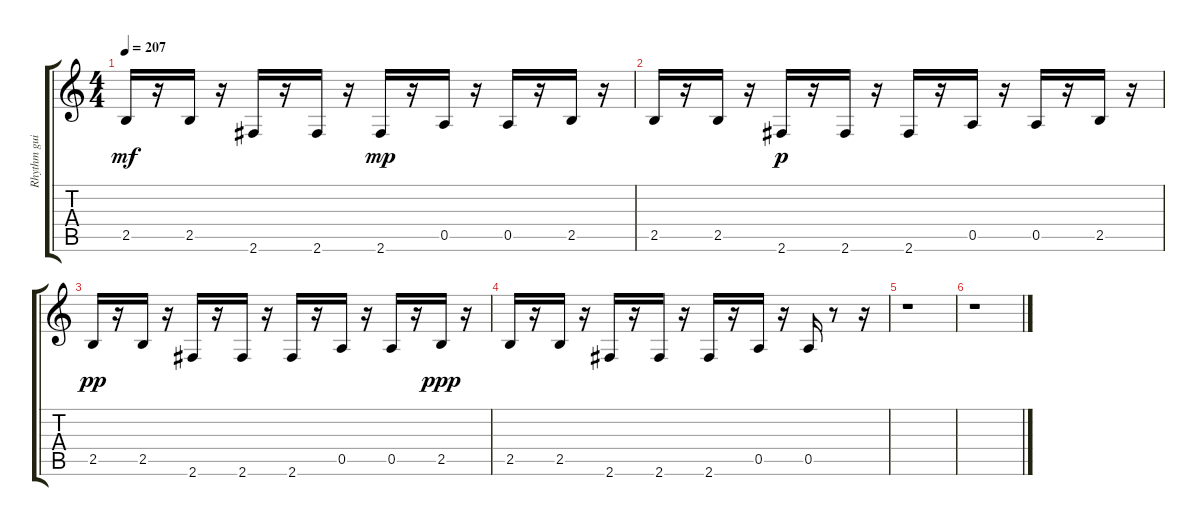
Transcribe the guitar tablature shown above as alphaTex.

\track ("Rhythm guitar" "Rhythm gui") {instrument electricguitarmuted}
\staff {score tabs}
\tuning (E4 B3 G3 D3 A2 E2) {hide}
\ts (4 4)
\tempo 207
\clef g2
\ks c
2.5.16{dy mf} r.16 2.5.16 r.16 2.6.16 r.16 2.6.16 r.16 2.6.16{dy mp} r.16 0.5.16 r.16 0.5.16 r.16 2.5.16 r.16 |
2.5.16 r.16 2.5.16 r.16 2.6.16{dy p} r.16 2.6.16 r.16 2.6.16 r.16 0.5.16 r.16 0.5.16 r.16 2.5.16 r.16 |
2.5.16{dy pp} r.16 2.5.16 r.16 2.6.16 r.16 2.6.16 r.16 2.6.16 r.16 0.5.16 r.16 0.5.16 r.16 2.5.16{dy ppp} r.16 |
2.5.16 r.16 2.5.16 r.16 2.6.16 r.16 2.6.16 r.16 2.6.16 r.16 0.5.16 r.16 0.5.16 r.8 r.16 |
r.1 |
r.1
